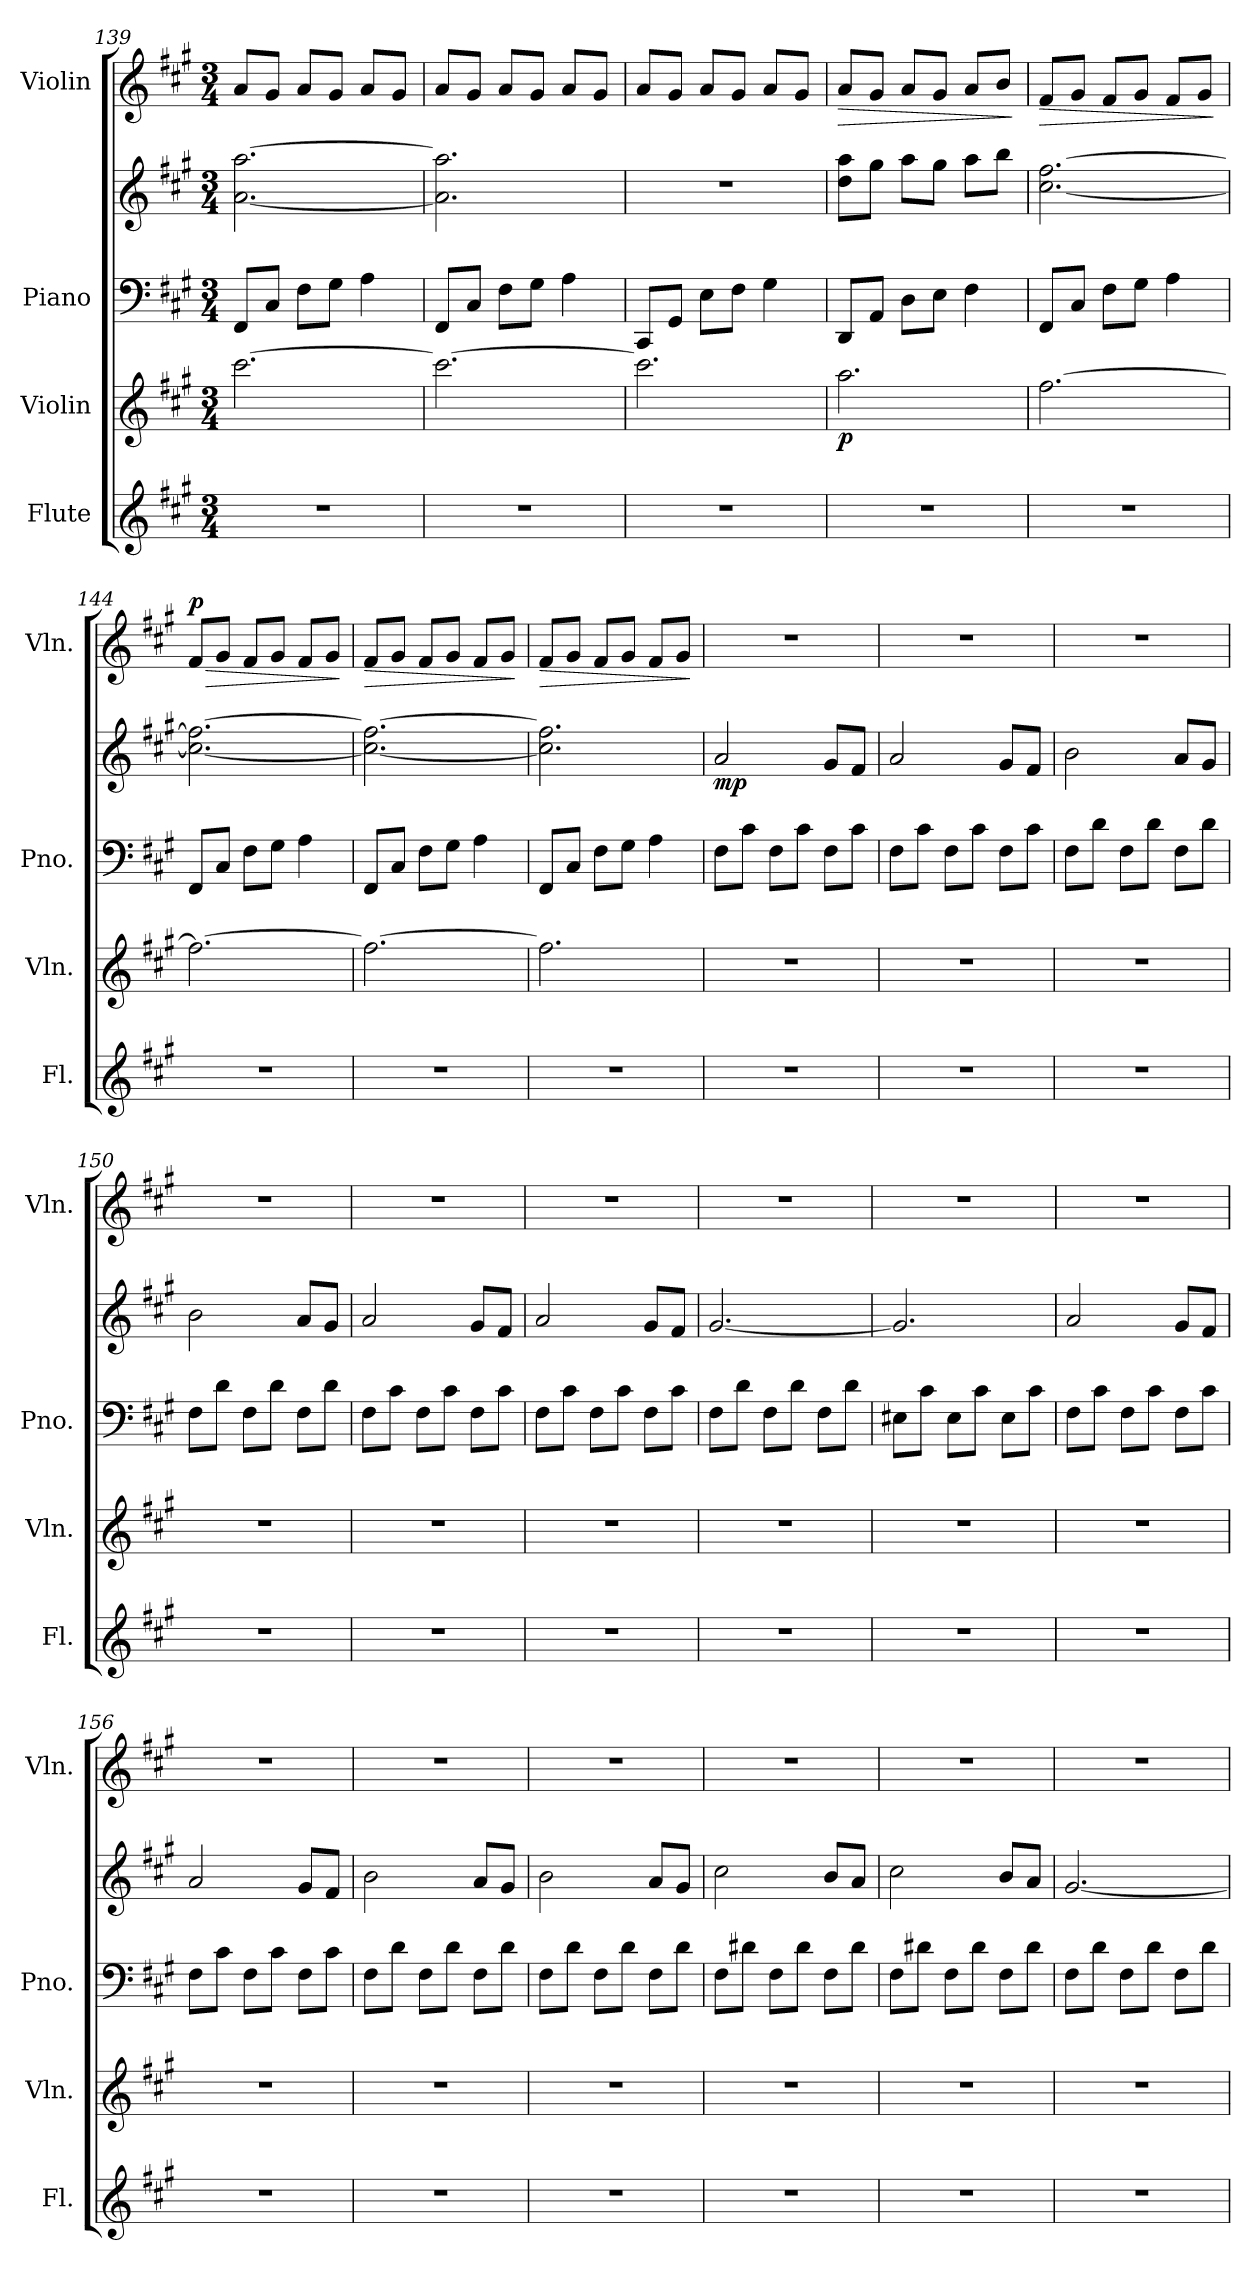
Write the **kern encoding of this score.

**kern	**kern	**dynam	**kern	**kern	**dynam	**kern	**dynam
*part4	*part3	*part3	*part2	*part2	*part2	*part1	*part1
*staff5	*staff4	*staff4	*staff3	*staff2	*staff2/3	*staff1	*staff1
*I"Flute	*I"Violin	*	*I"Piano	*	*	*I"Violin	*
*I'Fl.	*I'Vln.	*	*I'Pno.	*	*	*I'Vln.	*
!!LO:PB:g=z
*clefG2	*clefG2	*	*clefF4	*clefG2	*	*clefG2	*
*k[f#c#g#]	*k[f#c#g#]	*	*k[f#c#g#]	*k[f#c#g#]	*	*k[f#c#g#]	*
*M3/4	*M3/4	*	*M3/4	*M3/4	*	*M3/4	*
=139	=139	=139	=139	=139	=139	=139	=139
2.r	[2.ccc#\	.	8FF#/L	[2.a\ [2.aa\	.	8a/L	.
.	.	.	8C#/J	.	.	8g#/J	.
.	.	.	8F#\L	.	.	8a/L	.
.	.	.	8G#\J	.	.	8g#/J	.
.	.	.	4A\	.	.	8a/L	.
.	.	.	.	.	.	8g#/J	.
=140	=140	=140	=140	=140	=140	=140	=140
2.r	2.ccc#\_	.	8FF#/L	2.a\] 2.aa\]	.	8a/L	.
.	.	.	8C#/J	.	.	8g#/J	.
.	.	.	8F#\L	.	.	8a/L	.
.	.	.	8G#\J	.	.	8g#/J	.
.	.	.	4A\	.	.	8a/L	.
.	.	.	.	.	.	8g#/J	.
=141	=141	=141	=141	=141	=141	=141	=141
2.r	2.ccc#\]	.	8CC#/L	2.r	.	8a/L	.
.	.	.	8GG#/J	.	.	8g#/J	.
.	.	.	8E\L	.	.	8a/L	.
.	.	.	8F#\J	.	.	8g#/J	.
.	.	.	4G#\	.	.	8a/L	.
.	.	.	.	.	.	8g#/J	.
=142	=142	=142	=142	=142	=142	=142	=142
!	!	!LO:DY:b	!	!	!	!	!LO:HP:b
2.r	2.aa\	p	8DD/L	8dd\ 8aa\L	.	8a/L	>
.	.	.	8AA/J	8gg#\J	.	8g#/J	.
.	.	.	8D\L	8aa\L	.	8a/L	.
.	.	.	8E\J	8gg#\J	.	8g#/J	.
.	.	.	4F#\	8aa\L	.	8a/L	.
.	.	.	.	8bb\J	.	8b/J	.
.	.	.	.	.	.	.	]
=143	=143	=143	=143	=143	=143	=143	=143
!	!	!	!	!	!	!	!LO:HP:b
2.r	[2.ff#\	.	8FF#/L	[2.cc#\ [2.ff#\	.	8f#/L	>
.	.	.	8C#/J	.	.	8g#/J	.
.	.	.	8F#\L	.	.	8f#/L	.
.	.	.	8G#\J	.	.	8g#/J	.
.	.	.	4A\	.	.	8f#/L	.
.	.	.	.	.	.	8g#/J	.
.	.	.	.	.	.	.	]
=144	=144	=144	=144	=144	=144	=144	=144
!	!	!	!	!	!	!	!LO:HP:b
!	!	!	!	!	!	!	!LO:DY:n=1:a
2.r	2.ff#\_	.	8FF#/L	2.cc#\_ 2.ff#\_	.	8f#/L	> p
.	.	.	8C#/J	.	.	8g#/J	.
.	.	.	8F#\L	.	.	8f#/L	.
.	.	.	8G#\J	.	.	8g#/J	.
.	.	.	4A\	.	.	8f#/L	.
.	.	.	.	.	.	8g#/J	.
.	.	.	.	.	.	.	]
!!LO:LB:g=z
=145	=145	=145	=145	=145	=145	=145	=145
!	!	!	!	!	!	!	!LO:HP:b
2.r	2.ff#\_	.	8FF#/L	2.cc#\_ 2.ff#\_	.	8f#/L	>
.	.	.	8C#/J	.	.	8g#/J	.
.	.	.	8F#\L	.	.	8f#/L	.
.	.	.	8G#\J	.	.	8g#/J	.
.	.	.	4A\	.	.	8f#/L	.
.	.	.	.	.	.	8g#/J	.
.	.	.	.	.	.	.	]
=146	=146	=146	=146	=146	=146	=146	=146
!	!	!	!	!	!	!	!LO:HP:b
2.r	2.ff#\]	.	8FF#/L	2.cc#\] 2.ff#\]	.	8f#/L	>
.	.	.	8C#/J	.	.	8g#/J	.
.	.	.	8F#\L	.	.	8f#/L	.
.	.	.	8G#\J	.	.	8g#/J	.
.	.	.	4A\	.	.	8f#/L	.
.	.	.	.	.	.	8g#/J	.
.	.	.	.	.	.	.	]
=147	=147	=147	=147	=147	=147	=147	=147
*	*	*	*	*	*	*MM120	*
!	!	!	!	!	!LO:DY:b	!	!
2.r	2.r	.	8F#\L	2a/	mp	2.r	.
.	.	.	8c#\J	.	.	.	.
.	.	.	8F#\L	.	.	.	.
.	.	.	8c#\J	.	.	.	.
.	.	.	8F#\L	8g#/L	.	.	.
.	.	.	8c#\J	8f#/J	.	.	.
=148	=148	=148	=148	=148	=148	=148	=148
2.r	2.r	.	8F#\L	2a/	.	2.r	.
.	.	.	8c#\J	.	.	.	.
.	.	.	8F#\L	.	.	.	.
.	.	.	8c#\J	.	.	.	.
.	.	.	8F#\L	8g#/L	.	.	.
.	.	.	8c#\J	8f#/J	.	.	.
=149	=149	=149	=149	=149	=149	=149	=149
2.r	2.r	.	8F#\L	2b\	.	2.r	.
.	.	.	8d\J	.	.	.	.
.	.	.	8F#\L	.	.	.	.
.	.	.	8d\J	.	.	.	.
.	.	.	8F#\L	8a/L	.	.	.
.	.	.	8d\J	8g#/J	.	.	.
=150	=150	=150	=150	=150	=150	=150	=150
2.r	2.r	.	8F#\L	2b\	.	2.r	.
.	.	.	8d\J	.	.	.	.
.	.	.	8F#\L	.	.	.	.
.	.	.	8d\J	.	.	.	.
.	.	.	8F#\L	8a/L	.	.	.
.	.	.	8d\J	8g#/J	.	.	.
!!LO:LB:g=z
=151	=151	=151	=151	=151	=151	=151	=151
2.r	2.r	.	8F#\L	2a/	.	2.r	.
.	.	.	8c#\J	.	.	.	.
.	.	.	8F#\L	.	.	.	.
.	.	.	8c#\J	.	.	.	.
.	.	.	8F#\L	8g#/L	.	.	.
.	.	.	8c#\J	8f#/J	.	.	.
=152	=152	=152	=152	=152	=152	=152	=152
2.r	2.r	.	8F#\L	2a/	.	2.r	.
.	.	.	8c#\J	.	.	.	.
.	.	.	8F#\L	.	.	.	.
.	.	.	8c#\J	.	.	.	.
.	.	.	8F#\L	8g#/L	.	.	.
.	.	.	8c#\J	8f#/J	.	.	.
=153	=153	=153	=153	=153	=153	=153	=153
2.r	2.r	.	8F#\L	[2.g#/	.	2.r	.
.	.	.	8d\J	.	.	.	.
.	.	.	8F#\L	.	.	.	.
.	.	.	8d\J	.	.	.	.
.	.	.	8F#\L	.	.	.	.
.	.	.	8d\J	.	.	.	.
=154	=154	=154	=154	=154	=154	=154	=154
2.r	2.r	.	8E#X\L	2.g#/]	.	2.r	.
.	.	.	8c#\J	.	.	.	.
.	.	.	8E#\L	.	.	.	.
.	.	.	8c#\J	.	.	.	.
.	.	.	8E#\L	.	.	.	.
.	.	.	8c#\J	.	.	.	.
=155	=155	=155	=155	=155	=155	=155	=155
2.r	2.r	.	8F#\L	2a/	.	2.r	.
.	.	.	8c#\J	.	.	.	.
.	.	.	8F#\L	.	.	.	.
.	.	.	8c#\J	.	.	.	.
.	.	.	8F#\L	8g#/L	.	.	.
.	.	.	8c#\J	8f#/J	.	.	.
=156	=156	=156	=156	=156	=156	=156	=156
2.r	2.r	.	8F#\L	2a/	.	2.r	.
.	.	.	8c#\J	.	.	.	.
.	.	.	8F#\L	.	.	.	.
.	.	.	8c#\J	.	.	.	.
.	.	.	8F#\L	8g#/L	.	.	.
.	.	.	8c#\J	8f#/J	.	.	.
!!LO:PB:g=z
=157	=157	=157	=157	=157	=157	=157	=157
2.r	2.r	.	8F#\L	2b\	.	2.r	.
.	.	.	8d\J	.	.	.	.
.	.	.	8F#\L	.	.	.	.
.	.	.	8d\J	.	.	.	.
.	.	.	8F#\L	8a/L	.	.	.
.	.	.	8d\J	8g#/J	.	.	.
=158	=158	=158	=158	=158	=158	=158	=158
2.r	2.r	.	8F#\L	2b\	.	2.r	.
.	.	.	8d\J	.	.	.	.
.	.	.	8F#\L	.	.	.	.
.	.	.	8d\J	.	.	.	.
.	.	.	8F#\L	8a/L	.	.	.
.	.	.	8d\J	8g#/J	.	.	.
=159	=159	=159	=159	=159	=159	=159	=159
2.r	2.r	.	8F#\L	2cc#\	.	2.r	.
.	.	.	8d#X\J	.	.	.	.
.	.	.	8F#\L	.	.	.	.
.	.	.	8d#\J	.	.	.	.
.	.	.	8F#\L	8b/L	.	.	.
.	.	.	8d#\J	8a/J	.	.	.
=160	=160	=160	=160	=160	=160	=160	=160
2.r	2.r	.	8F#\L	2cc#\	.	2.r	.
.	.	.	8d#X\J	.	.	.	.
.	.	.	8F#\L	.	.	.	.
.	.	.	8d#\J	.	.	.	.
.	.	.	8F#\L	8b/L	.	.	.
.	.	.	8d#\J	8a/J	.	.	.
=161	=161	=161	=161	=161	=161	=161	=161
2.r	2.r	.	8F#\L	[2.g#/	.	2.r	.
.	.	.	8d\J	.	.	.	.
.	.	.	8F#\L	.	.	.	.
.	.	.	8d\J	.	.	.	.
.	.	.	8F#\L	.	.	.	.
.	.	.	8d\J	.	.	.	.
=	=	=	=	=	=	=	=
*-	*-	*-	*-	*-	*-	*-	*-
